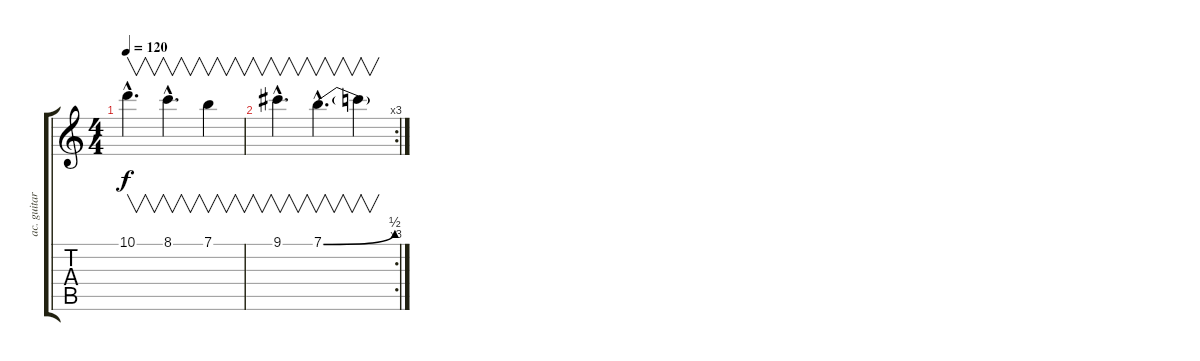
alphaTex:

\track ("ac. guitar" "ac. guitar") {instrument acousticguitarsteel}
\staff {score tabs}
\tuning (E4 B3 G3 D3 A2 E2) {hide}
\ts (4 4)
\tempo 120
\clef g2
\ks c
10.1{hac}.4{v d dy f} 8.1{hac}.4{v d} 7.1.4{v} |
\rc 3
9.1{hac}.4{v d} 7.1{be (bend 0 0 60 2) hac}.4{v d} 7.1{t}.4{v}
